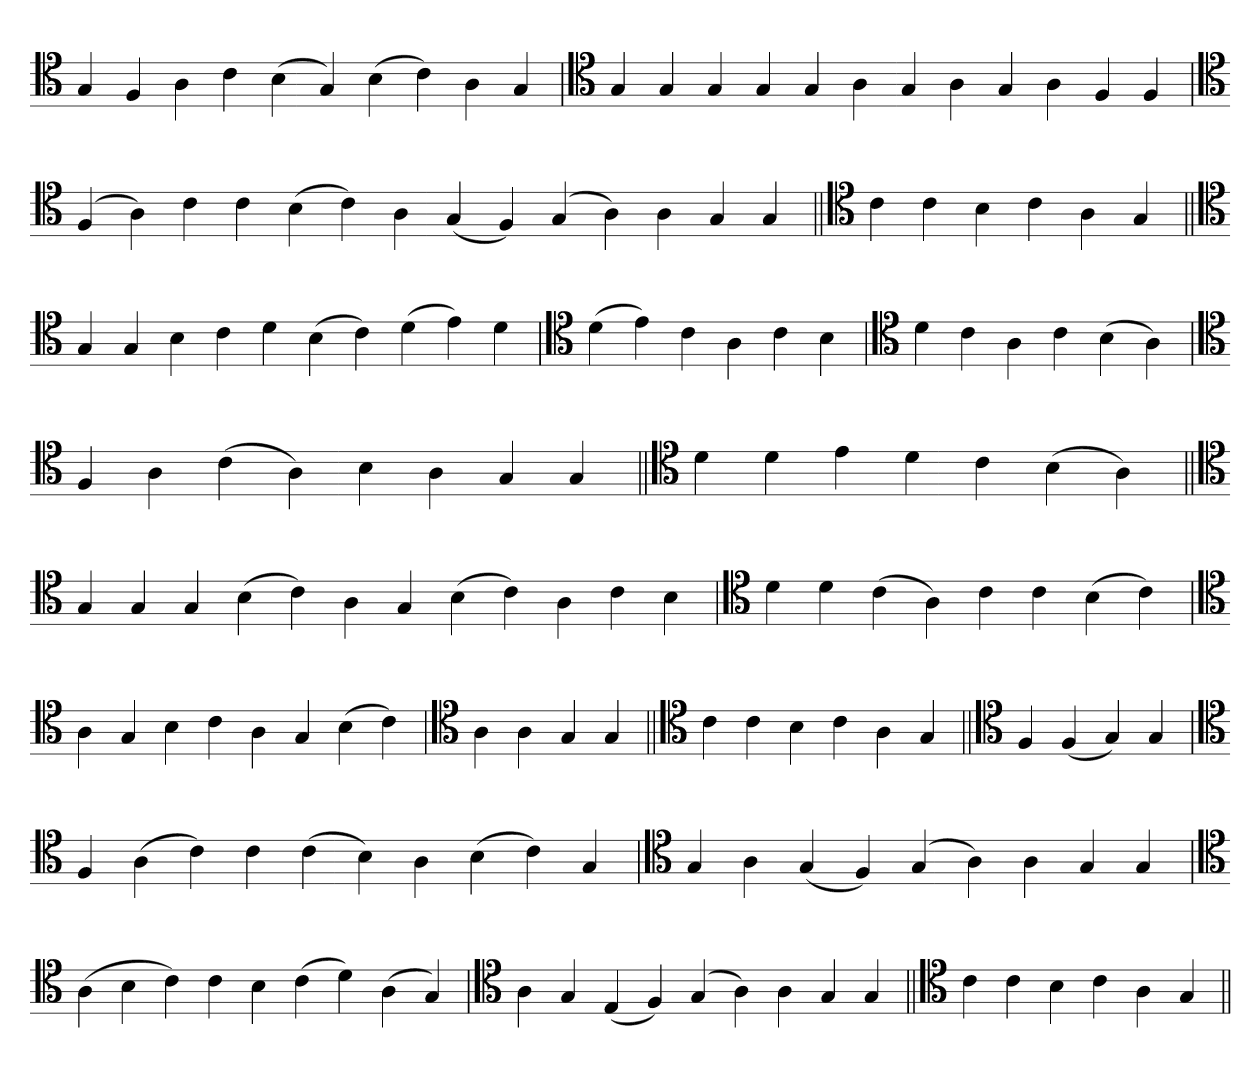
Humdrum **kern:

**kern
*part1
*staff1
*clefC4
=
4G
4F
4A
4c
(4B
4G)
(4B
4c)
4A
4G
='
*clefC4
4G
4G
4G
4G
4G
4A
4G
4A
4G
4A
4F
4F
='
*clefC4
(4F
4A)
4c
4c
(4B
4c)
4A
(4G
4F)
(4G
4A)
4A
4G
4G
=||
*clefC4
4c
4c
4B
4c
4A
4G
=||
*clefC4
4G
4G
4B
4c
4d
(4B
4c)
(4d
4e)
4d
=`
*clefC4
(4d
4e)
4c
4A
4c
4B
='
*clefC4
4d
4c
4A
4c
(4B
4A)
=`
*clefC4
4F
4A
(4c
4A)
4B
4A
4G
4G
=||
*clefC4
4d
4d
4e
4d
4c
(4B
4A)
=||
*clefC4
4G
4G
4G
(4B
4c)
4A
4G
(4B
4c)
4A
4c
4B
='
*clefC4
4d
4d
(4c
4A)
4c
4c
(4B
4c)
=`
*clefC4
4A
4G
4B
4c
4A
4G
(4B
4c)
=`
*clefC4
4A
4A
4G
4G
=||
*clefC4
4c
4c
4B
4c
4A
4G
=||
*clefC4
4F
(4F
4G)
4G
=`
*clefC4
4F
(4A
4c)
4c
(4c
4B)
4A
(4B
4c)
4G
='
*clefC4
4G
4A
(4G
4F)
(4G
4A)
4A
4G
4G
=
*clefC4
(4A
4B
4c)
4c
4B
(4c
4d)
(4A
4G)
=`
*clefC4
4A
4G
(4E
4F)
(4G
4A)
4A
4G
4G
=||
*clefC4
4c
4c
4B
4c
4A
4G
=||
*-
